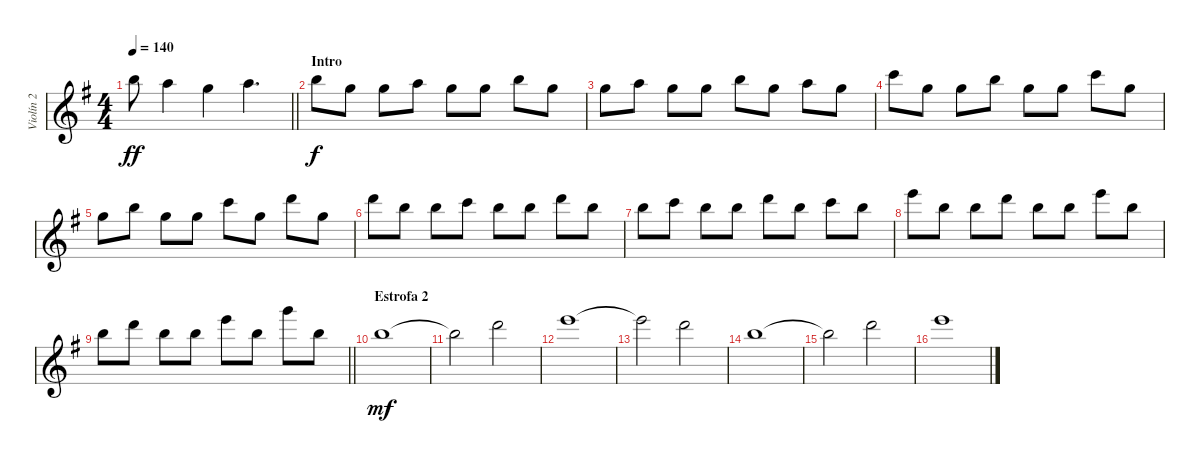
\track ("Violín 2" "Violín 2") {instrument stringensemble1}
\staff {score}
\tuning (E5 A4 D4 G3) {hide}
\ts (4 4)
\tempo 140
\clef g2
\barLineRight lightlight
\ks g
7.1{t}.8{dy ff} 5.1.4 3.1.4 5.1.4{d} |
\section ("" "Intro")
7.1.8{dy f} 3.1.8 3.1.8 5.1.8 3.1.8 3.1.8 7.1.8 3.1.8 |
3.1.8 5.1.8 3.1.8 3.1.8 7.1.8 3.1.8 5.1.8 3.1.8 |
8.1.8 3.1.8 3.1.8 7.1.8 3.1.8 3.1.8 8.1.8 3.1.8 |
3.1.8 7.1.8 3.1.8 3.1.8 8.1.8 3.1.8 10.1.8 10.2.8 |
10.1.8 7.1.8 7.1.8 8.1.8 7.1.8 7.1.8 10.1.8 7.1.8 |
7.1.8 8.1.8 7.1.8 7.1.8 10.1.8 7.1.8 8.1.8 7.1.8 |
12.1.8 7.1.8 7.1.8 10.1.8 7.1.8 7.1.8 12.1.8 7.1.8 |
\barLineRight lightlight
7.1.8 10.1.8 7.1.8 7.1.8 12.1.8 7.1.8 15.1.8 14.2.8 |
\section ("" "Estrofa 2")
14.2.1{dy mf} |
14.2{t}.2 10.1.2 |
12.1.1 |
12.1{t}.2 10.1.2 |
7.1.1 |
7.1{t}.2 10.1.2 |
12.1.1
